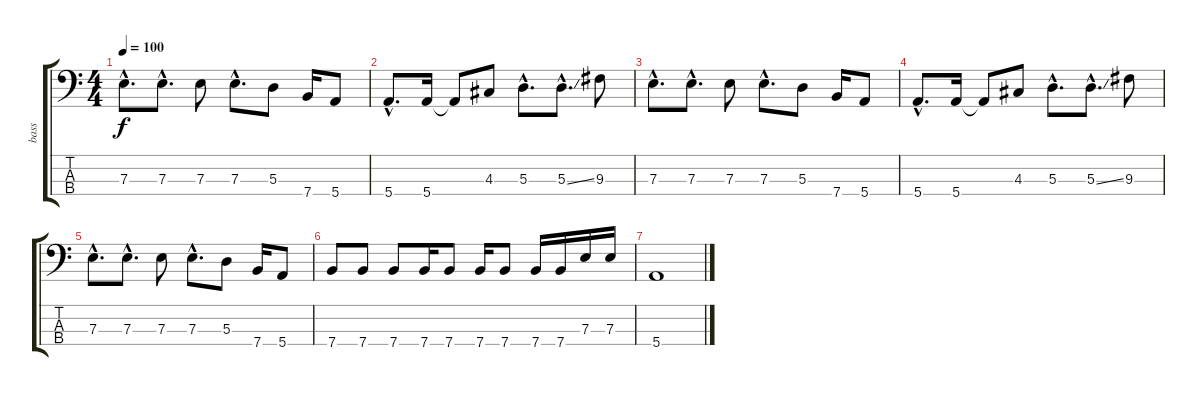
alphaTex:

\track ("bass" "bass") {instrument electricbassfinger}
\staff {score tabs}
\tuning (G2 D2 A1 E1) {hide}
\ts (4 4)
\tempo 100
\clef f4
\ks c
7.3{hac}.8{d dy f} 7.3{hac}.8{d} 7.3.8 7.3{hac}.8{d} 5.3.8 7.4.16 5.4.8 |
5.4{hac}.8{d} 5.4.16 5.4{t}.8 4.3.8 5.3{hac}.8{d} 5.3{ss hac}.8{d} 9.3.8 |
7.3{hac}.8{d} 7.3{hac}.8{d} 7.3.8 7.3{hac}.8{d} 5.3.8 7.4.16 5.4.8 |
5.4{hac}.8{d} 5.4.16 5.4{t}.8 4.3.8 5.3{hac}.8{d} 5.3{ss hac}.8{d} 9.3.8 |
7.3{hac}.8{d} 7.3{hac}.8{d} 7.3.8 7.3{hac}.8{d} 5.3.8 7.4.16 5.4.8 |
7.4.8 7.4.8 7.4.8 7.4.16 7.4.8 7.4.16 7.4.8 7.4.16 7.4.16 7.3.16 7.3.16 |
5.4.1
